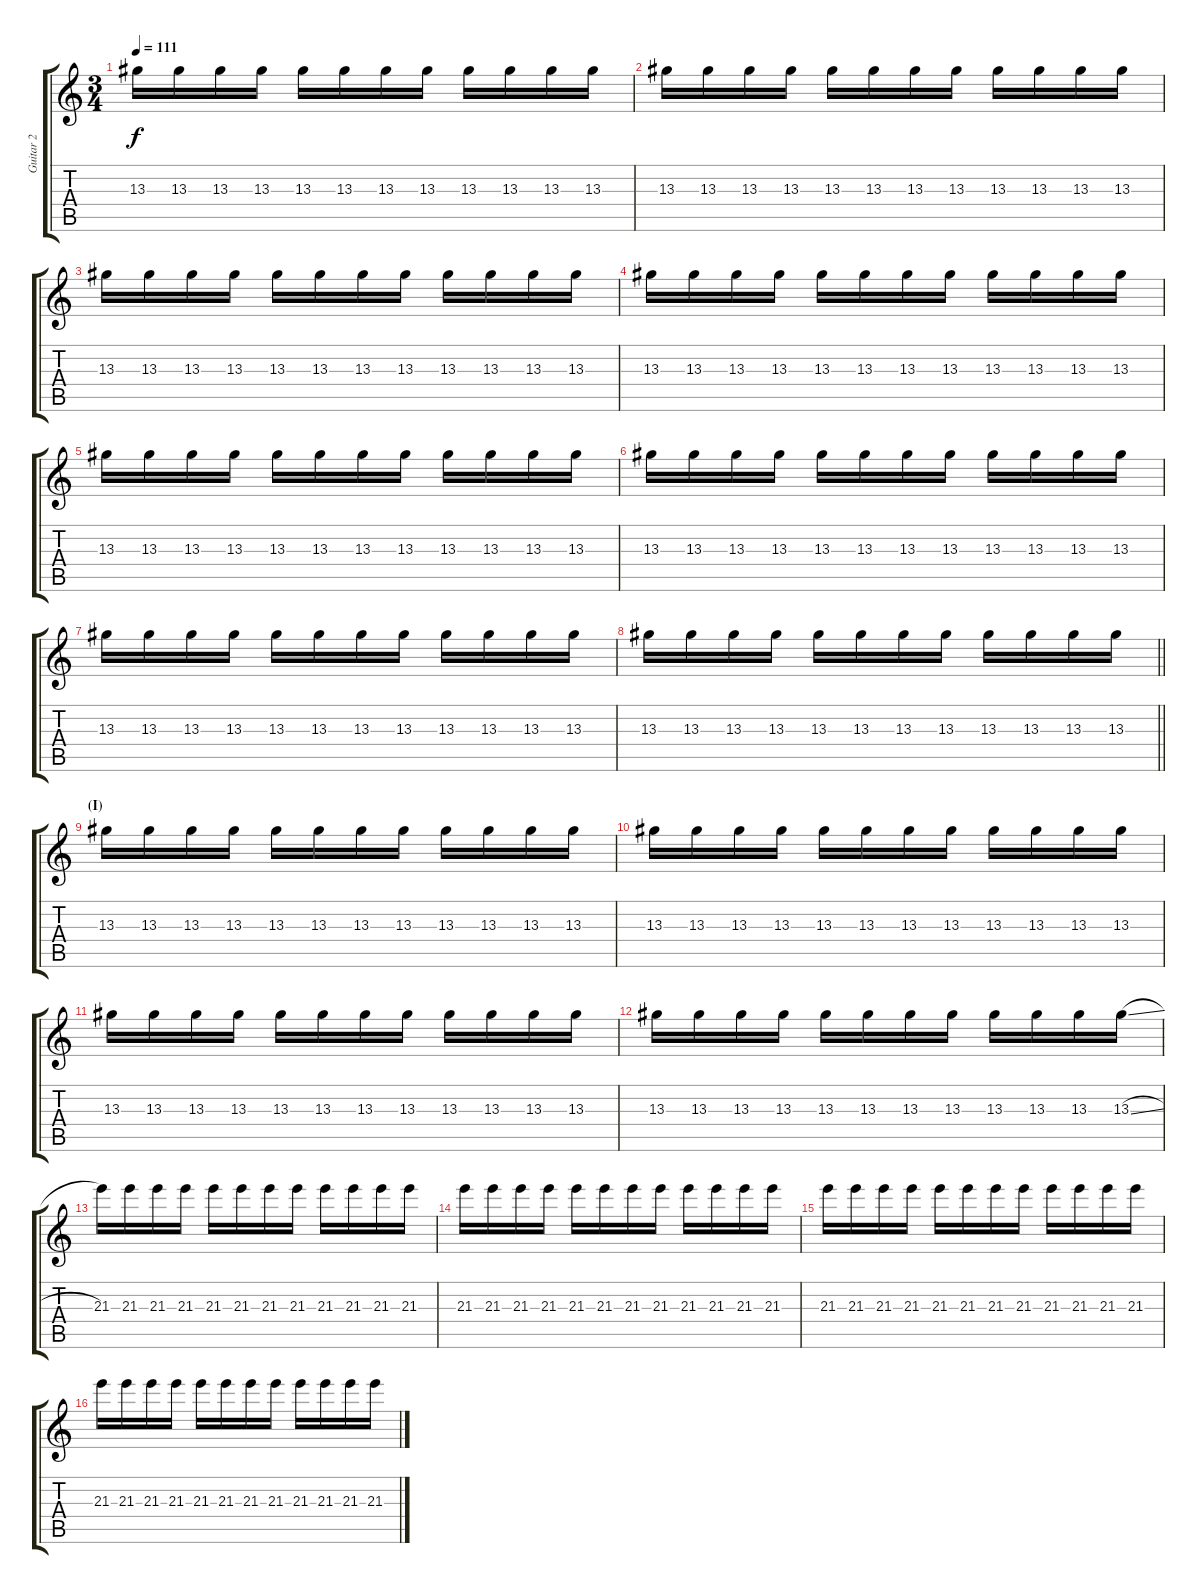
\track ("Guitar 2" "Guitar 2") {instrument electricguitarjazz}
\staff {score tabs}
\tuning (E4 B3 G3 D3 A2 E2) {hide}
\ts (3 4)
\tempo 111
\clef g2
\ks c
13.3.16{dy f volume 11} 13.3.16 13.3.16 13.3.16 13.3.16 13.3.16 13.3.16 13.3.16 13.3.16 13.3.16 13.3.16 13.3.16 |
13.3.16 13.3.16 13.3.16 13.3.16 13.3.16 13.3.16 13.3.16 13.3.16 13.3.16 13.3.16 13.3.16 13.3.16 |
13.3.16 13.3.16 13.3.16 13.3.16 13.3.16 13.3.16 13.3.16 13.3.16 13.3.16 13.3.16 13.3.16 13.3.16 |
13.3.16 13.3.16 13.3.16 13.3.16 13.3.16 13.3.16 13.3.16 13.3.16 13.3.16 13.3.16 13.3.16 13.3.16 |
13.3.16 13.3.16 13.3.16 13.3.16 13.3.16 13.3.16 13.3.16 13.3.16 13.3.16 13.3.16 13.3.16 13.3.16 |
13.3.16 13.3.16 13.3.16 13.3.16 13.3.16 13.3.16 13.3.16 13.3.16 13.3.16 13.3.16 13.3.16 13.3.16 |
13.3.16 13.3.16 13.3.16 13.3.16 13.3.16 13.3.16 13.3.16 13.3.16 13.3.16 13.3.16 13.3.16 13.3.16 |
\barLineRight lightlight
13.3.16 13.3.16 13.3.16 13.3.16 13.3.16 13.3.16 13.3.16 13.3.16 13.3.16 13.3.16 13.3.16 13.3.16 |
\section ("" "(I)")
13.3.16 13.3.16 13.3.16 13.3.16 13.3.16 13.3.16 13.3.16 13.3.16 13.3.16 13.3.16 13.3.16 13.3.16 |
13.3.16 13.3.16 13.3.16 13.3.16 13.3.16 13.3.16 13.3.16 13.3.16 13.3.16 13.3.16 13.3.16 13.3.16 |
13.3.16 13.3.16 13.3.16 13.3.16 13.3.16 13.3.16 13.3.16 13.3.16 13.3.16 13.3.16 13.3.16 13.3.16 |
13.3.16 13.3.16 13.3.16 13.3.16 13.3.16 13.3.16 13.3.16 13.3.16 13.3.16 13.3.16 13.3.16 13.3{sl}.16 |
21.3.16 21.3.16 21.3.16 21.3.16 21.3.16 21.3.16 21.3.16 21.3.16 21.3.16 21.3.16 21.3.16 21.3.16 |
21.3.16 21.3.16 21.3.16 21.3.16 21.3.16 21.3.16 21.3.16 21.3.16 21.3.16 21.3.16 21.3.16 21.3.16 |
21.3.16 21.3.16 21.3.16 21.3.16 21.3.16 21.3.16 21.3.16 21.3.16 21.3.16 21.3.16 21.3.16 21.3.16 |
21.3.16 21.3.16 21.3.16 21.3.16 21.3.16 21.3.16 21.3.16 21.3.16 21.3.16 21.3.16 21.3.16 21.3.16
